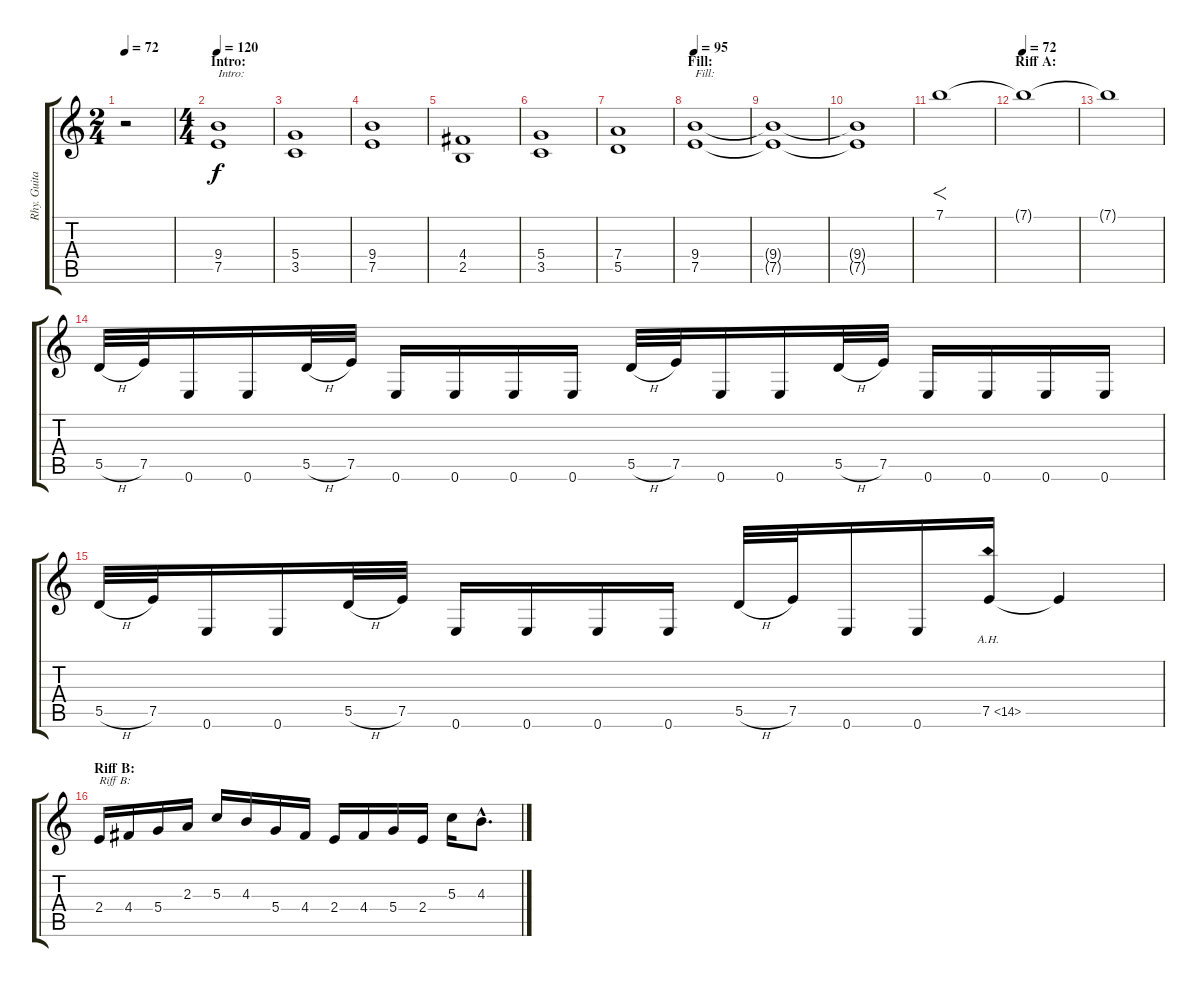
\track ("Rhy. Guitar 2" "Rhy. Guita") {instrument distortionguitar}
\staff {score tabs}
\tuning (E4 B3 G3 D3 A2 E2) {hide}
\ts (2 4)
\tempo 72
\clef g2
\ks c
r.2{dy f instrument distortionguitar} |
\ts (4 4)
\section ("" "Intro:")
\tempo 120
(9.4 7.5).1{txt "Intro:"} |
(5.4 3.5).1 |
(9.4 7.5).1 |
(4.4 2.5).1 |
(5.4 3.5).1 |
(7.4 5.5).1 |
\section ("" "Fill:")
\tempo 95
(9.4 7.5).1{txt "Fill:" volume 10} |
(9.4{t} 7.5{t}).1 |
(9.4{t} 7.5{t}).1 |
7.1.1{f volume 12} |
\section ("" "Riff A:")
\tempo 72
7.1{t}.1 |
7.1{t}.1{volume 14} |
5.5{h}.32{volume 12} 7.5.32 0.6.16 0.6.16 5.5{h}.32 7.5.32 0.6.16 0.6.16 0.6.16 0.6.16 5.5{h}.32 7.5.32 0.6.16 0.6.16 5.5{h}.32 7.5.32 0.6.16 0.6.16 0.6.16 0.6.16 |
5.5{h}.32 7.5.32 0.6.16 0.6.16 5.5{h}.32 7.5.32 0.6.16 0.6.16 0.6.16 0.6.16 5.5{h}.32 7.5.32 0.6.16 0.6.16 7.5{ah 7}.16 7.5{t}.4 |
\section ("" "Riff B:")
2.4.16{txt "Riff B:"} 4.4.16 5.4.16 2.3.16 5.3.16 4.3.16 5.4.16 4.4.16 2.4.16 4.4.16 5.4.16 2.4.16 5.3.16 4.3{hac}.8{d}
